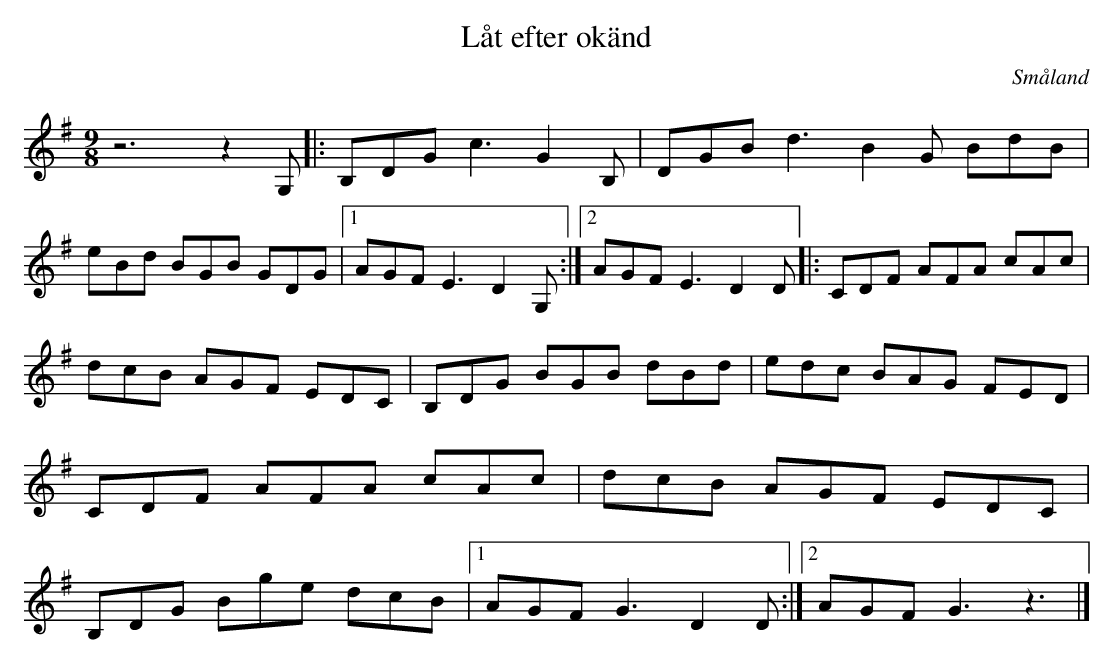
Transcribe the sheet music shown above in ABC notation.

X:1
T:Låt efter okänd
O:Småland
M:9/8
L:1/8
K:G
 z6 z2 G, |: B,DG c3 G2 B, | DGB d3 B2 G BdB | eBd BGB  GDG |1 AGF E3 D2 G, :|2 AGF E3 D2 D |: CDF AFA cAc | dcB AGF EDC | B,DG BGB dBd | edc BAG FED | CDF AFA cAc | dcB AGF EDC | B,DG Bge dcB |1 AGF G3 D2 D :|2 AGF G3 z3 |]
